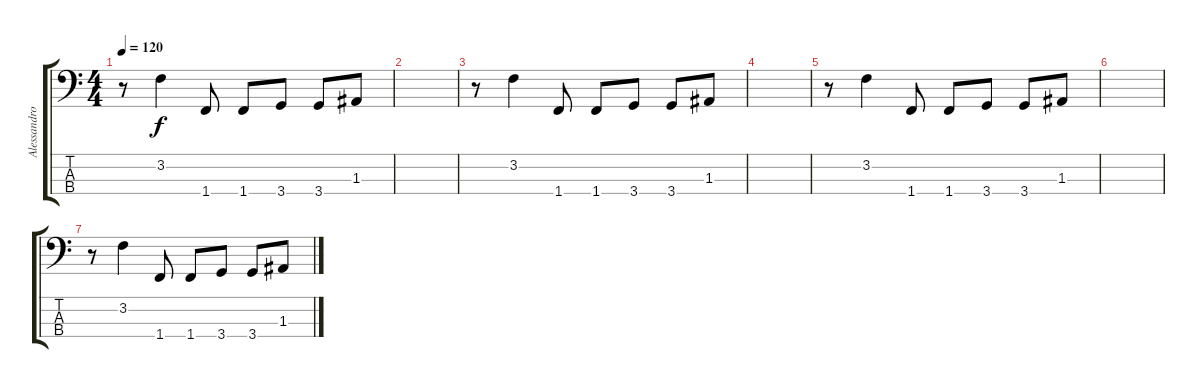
\track ("Alessandro Cortini" "Alessandro") {instrument synthbass2}
\staff {score tabs}
\tuning (G2 D2 A1 E1) {hide}
\ts (4 4)
\tempo 120
\clef f4
\ks c
r.8{dy f} 3.2.4 1.4.8 1.4.8 3.4.8 3.4.8 1.3.8 |
|
r.8 3.2.4 1.4.8 1.4.8 3.4.8 3.4.8 1.3.8 |
|
r.8 3.2.4 1.4.8 1.4.8 3.4.8 3.4.8 1.3.8 |
|
r.8 3.2.4 1.4.8 1.4.8 3.4.8 3.4.8 1.3.8
